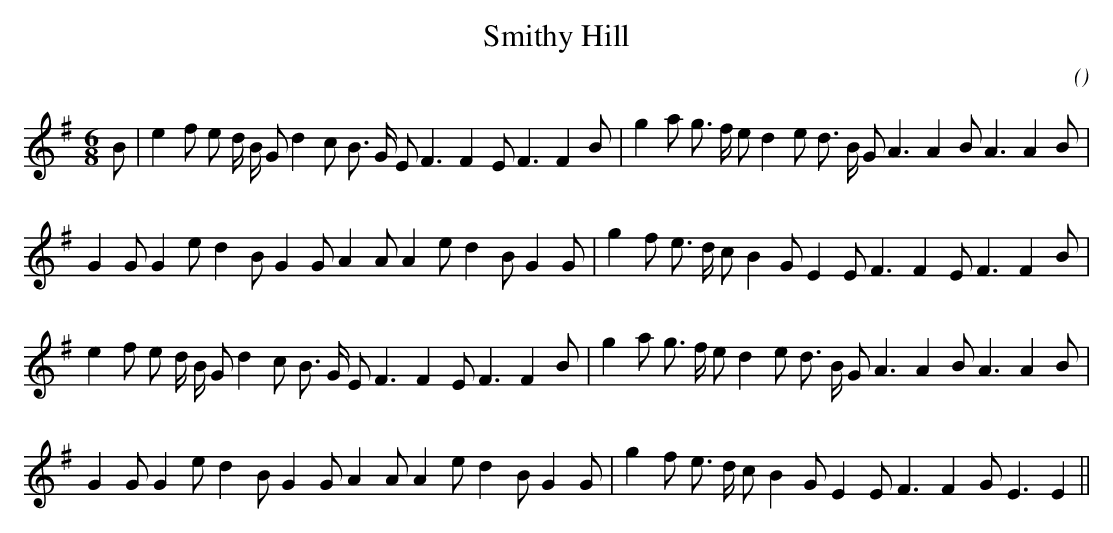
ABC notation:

X:1
T: Smithy Hill
C:
O:
M:6/8
K:Em
K:Em
M:6/8
L:1/16
B2 |e4 f2 e2 d B G2 d4 c2 B3 G E2 F6F4 E2 F6F4 B2 |g4 a2 g3 f e2 d4 e2 d3 B G2 A6A4 B2 A6A4 B2 |
G4 G2 G4 e2 d4 B2 G4 G2 A4 A2 A4 e2 d4 B2 G4 G2 |g4 f2 e3 d c2 B4 G2 E4 E2 F6F4 E2 F6F4 B2 |
e4 f2 e2 d B G2 d4 c2 B3 G E2 F6F4 E2 F6F4 B2 |g4 a2 g3 f e2 d4 e2 d3 B G2 A6A4 B2 A6A4 B2 |
G4 G2 G4 e2 d4 B2 G4 G2 A4 A2 A4 e2 d4 B2 G4 G2 |g4 f2 e3 d c2 B4 G2 E4 E2 F6F4 G2 E6E4 ||
